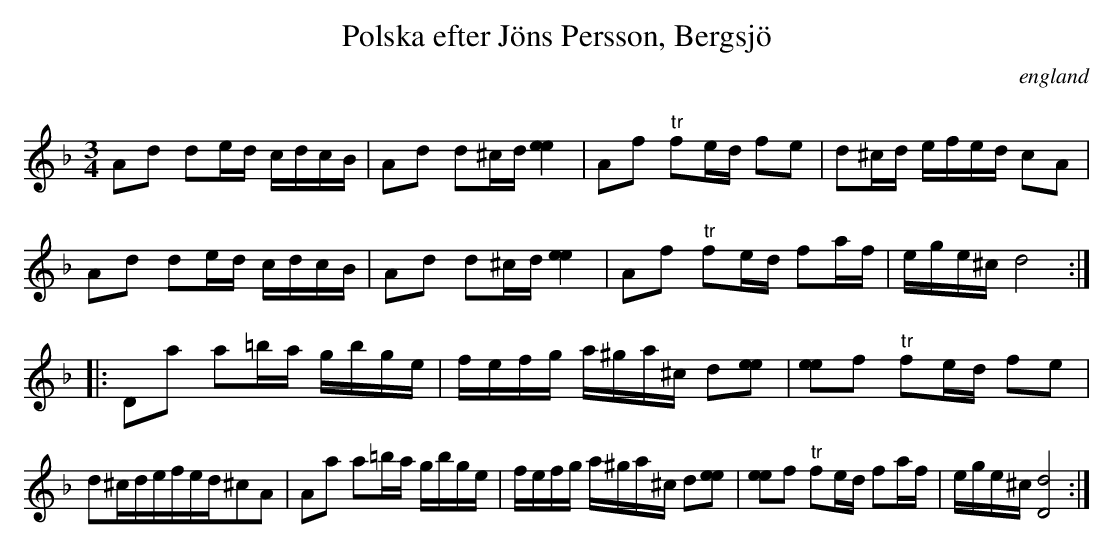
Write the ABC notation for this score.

X:1
T:Polska efter J\"ons Persson, Bergsj\"o
O:england
Q:32
M:3/4
L:1/16
K:Dm
A2d2 d2ed cdcB | A2d2 d2^cd [e4e4] |\
A2f2 "tr"f2ed f2e2 | d2^cd efed c2A2|\
A2d2 d2ed cdcB | A2d2 d2^cd [e4e4] | \
A2f2 "tr"f2ed f2af | ege^c d8 ::\
D2a2 a2=ba gbge | fefg a^ga^c d2[e2e2] |\
[e2e2]f2 "tr"f2ed f2e2 | d2^cdefed^c2A2|\
A2a2 a2=ba gbge | fefg a^ga^c d2[e2e2] |\
[e2e2]f2 "tr"f2ed f2af | ege^c [D8d8]:|
